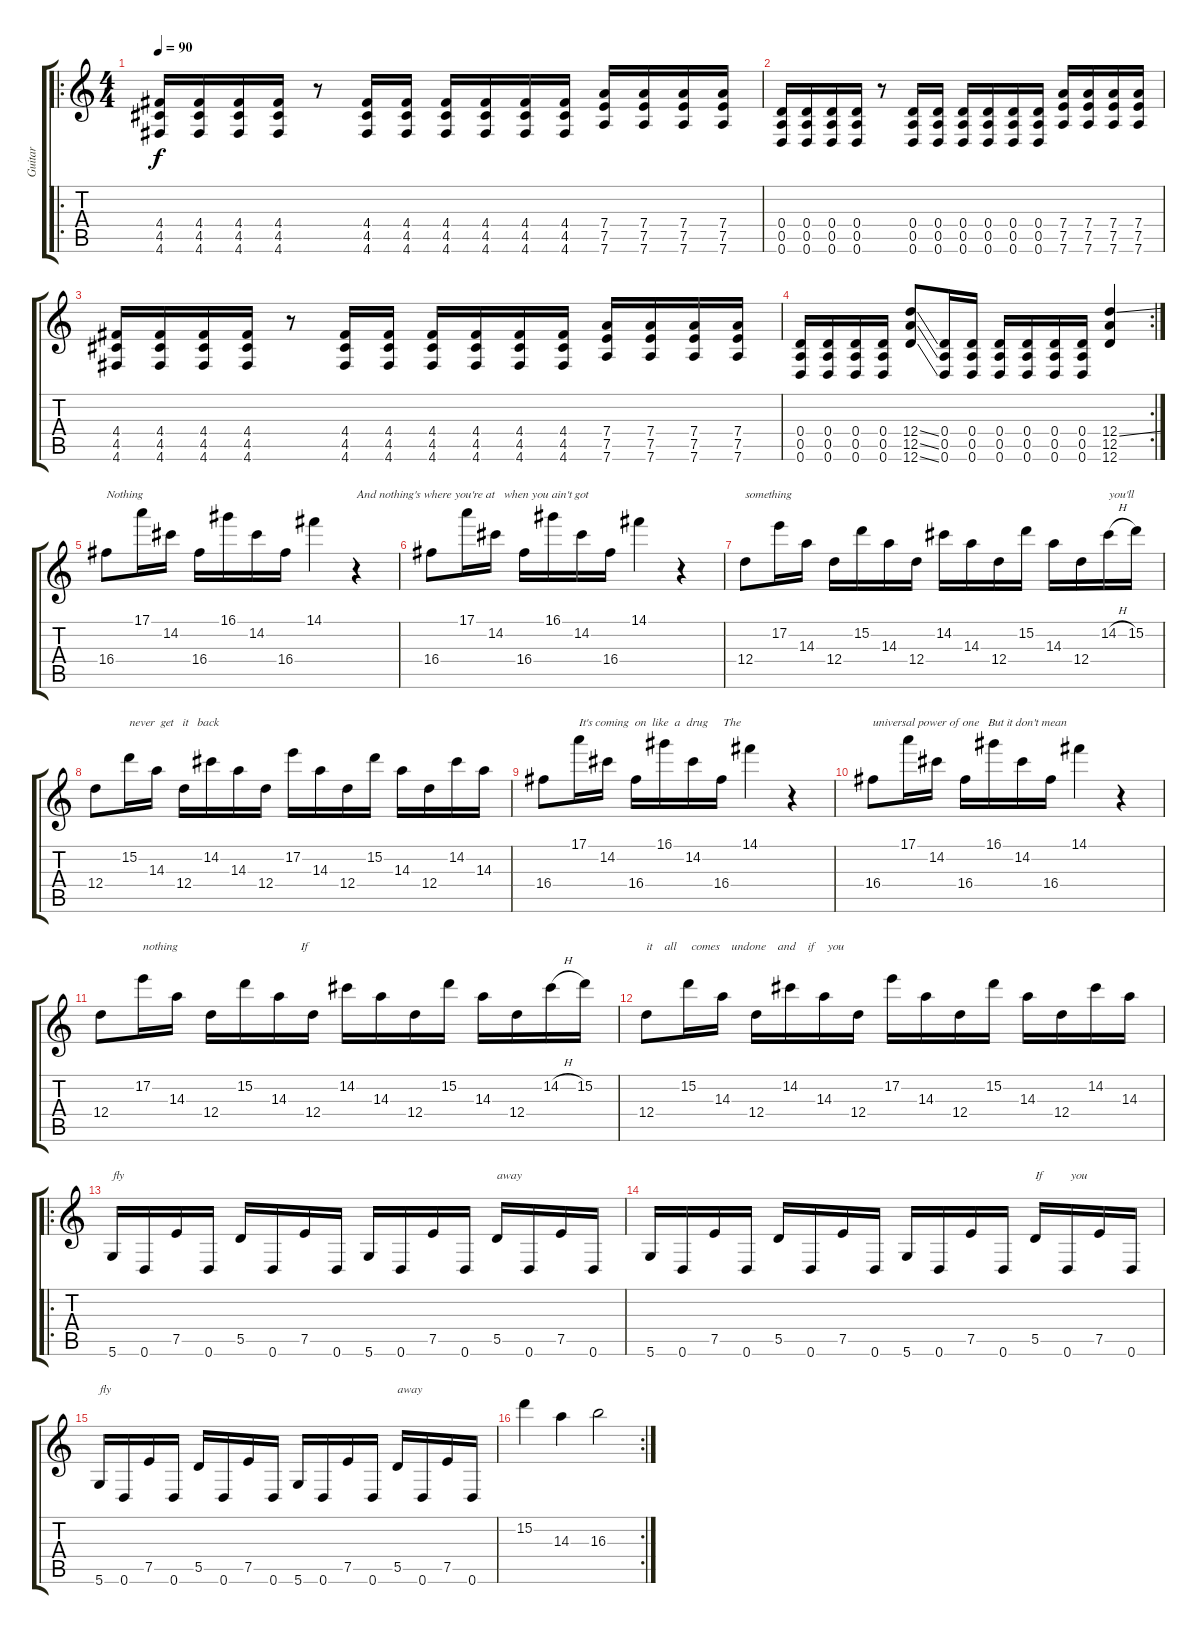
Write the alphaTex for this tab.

\track ("Guitar" "Guitar") {instrument overdrivenguitar}
\staff {score tabs}
\tuning (E4 B3 G3 D3 A2 D2) {hide}
\ro
\ts (4 4)
\tempo 90
\clef g2
\ks c
(4.4 4.5 4.6).16{dy f instrument overdrivenguitar} (4.4 4.5 4.6).16 (4.4 4.5 4.6).16 (4.4 4.5 4.6).16 r.8 (4.4 4.5 4.6).16 (4.4 4.5 4.6).16 (4.4 4.5 4.6).16 (4.4 4.5 4.6).16 (4.4 4.5 4.6).16 (4.4 4.5 4.6).16 (7.4 7.5 7.6).16 (7.4 7.5 7.6).16 (7.4 7.5 7.6).16 (7.4 7.5 7.6).16 |
(0.4 0.5 0.6).16 (0.4 0.5 0.6).16 (0.4 0.5 0.6).16 (0.4 0.5 0.6).16 r.8 (0.4 0.5 0.6).16 (0.4 0.5 0.6).16 (0.4 0.5 0.6).16 (0.4 0.5 0.6).16 (0.4 0.5 0.6).16 (0.4 0.5 0.6).16 (7.4 7.5 7.6).16 (7.4 7.5 7.6).16 (7.4 7.5 7.6).16 (7.4 7.5 7.6).16 |
(4.4 4.5 4.6).16 (4.4 4.5 4.6).16 (4.4 4.5 4.6).16 (4.4 4.5 4.6).16 r.8 (4.4 4.5 4.6).16 (4.4 4.5 4.6).16 (4.4 4.5 4.6).16 (4.4 4.5 4.6).16 (4.4 4.5 4.6).16 (4.4 4.5 4.6).16 (7.4 7.5 7.6).16 (7.4 7.5 7.6).16 (7.4 7.5 7.6).16 (7.4 7.5 7.6).16 |
\rc 2
(0.4 0.5 0.6).16 (0.4 0.5 0.6).16 (0.4 0.5 0.6).16 (0.4 0.5 0.6).16 (12.4{ss} 12.5{ss} 12.6{ss}).8 (0.4 0.5 0.6).16 (0.4 0.5 0.6).16 (0.4 0.5 0.6).16 (0.4 0.5 0.6).16 (0.4 0.5 0.6).16 (0.4 0.5 0.6).16 (12.4{ss} 12.5 12.6).4 |
16.4.8{txt "Nothing"} 17.1.16 14.2.16 16.4.16 16.1.16 14.2.16 16.4.16 14.1.4 r.4{txt "And nothing's where you're at   when you ain't got"} |
16.4.8 17.1.16 14.2.16 16.4.16 16.1.16 14.2.16 16.4.16 14.1.4 r.4 |
12.4.8{txt "something"} 17.2.16 14.3.16 12.4.16 15.2.16 14.3.16 12.4.16 14.2.16 14.3.16 12.4.16 15.2.16 14.3.16 12.4.16 14.2{h}.16{txt "you'll"} 15.2.16 |
12.4.8 15.2.16{txt "never  get   it   back"} 14.3.16 12.4.16 14.2.16 14.3.16 12.4.16 17.2.16 14.3.16 12.4.16 15.2.16 14.3.16 12.4.16 14.2.16 14.3.16 |
16.4.8 17.1.16{txt "It's coming  on  like  a  drug     The"} 14.2.16 16.4.16 16.1.16 14.2.16 16.4.16 14.1.4 r.4 |
16.4.8{txt "universal power of one   But it don't mean"} 17.1.16 14.2.16 16.4.16 16.1.16 14.2.16 16.4.16 14.1.4 r.4 |
12.4.8 17.2.16{txt "nothing                                         If"} 14.3.16 12.4.16 15.2.16 14.3.16 12.4.16 14.2.16 14.3.16 12.4.16 15.2.16 14.3.16 12.4.16 14.2{h}.16 15.2.16 |
12.4.8{txt "it    all     comes    undone    and    if    you"} 15.2.16 14.3.16 12.4.16 14.2.16 14.3.16 12.4.16 17.2.16 14.3.16 12.4.16 15.2.16 14.3.16 12.4.16 14.2.16 14.3.16 |
\ro
5.6.16{txt "fly                  "} 0.6.16 7.5.16 0.6.16 5.5.16 0.6.16 7.5.16 0.6.16 5.6.16 0.6.16 7.5.16 0.6.16 5.5.16{txt "away"} 0.6.16 7.5.16 0.6.16 |
5.6.16 0.6.16 7.5.16 0.6.16 5.5.16 0.6.16 7.5.16 0.6.16 5.6.16 0.6.16 7.5.16 0.6.16 5.5.16{txt "If         you"} 0.6.16 7.5.16 0.6.16 |
5.6.16{txt "fly"} 0.6.16 7.5.16 0.6.16 5.5.16 0.6.16 7.5.16 0.6.16 5.6.16 0.6.16 7.5.16 0.6.16 5.5.16{txt "away"} 0.6.16 7.5.16 0.6.16 |
\rc 2
15.2.4 14.3.4 16.3.2
